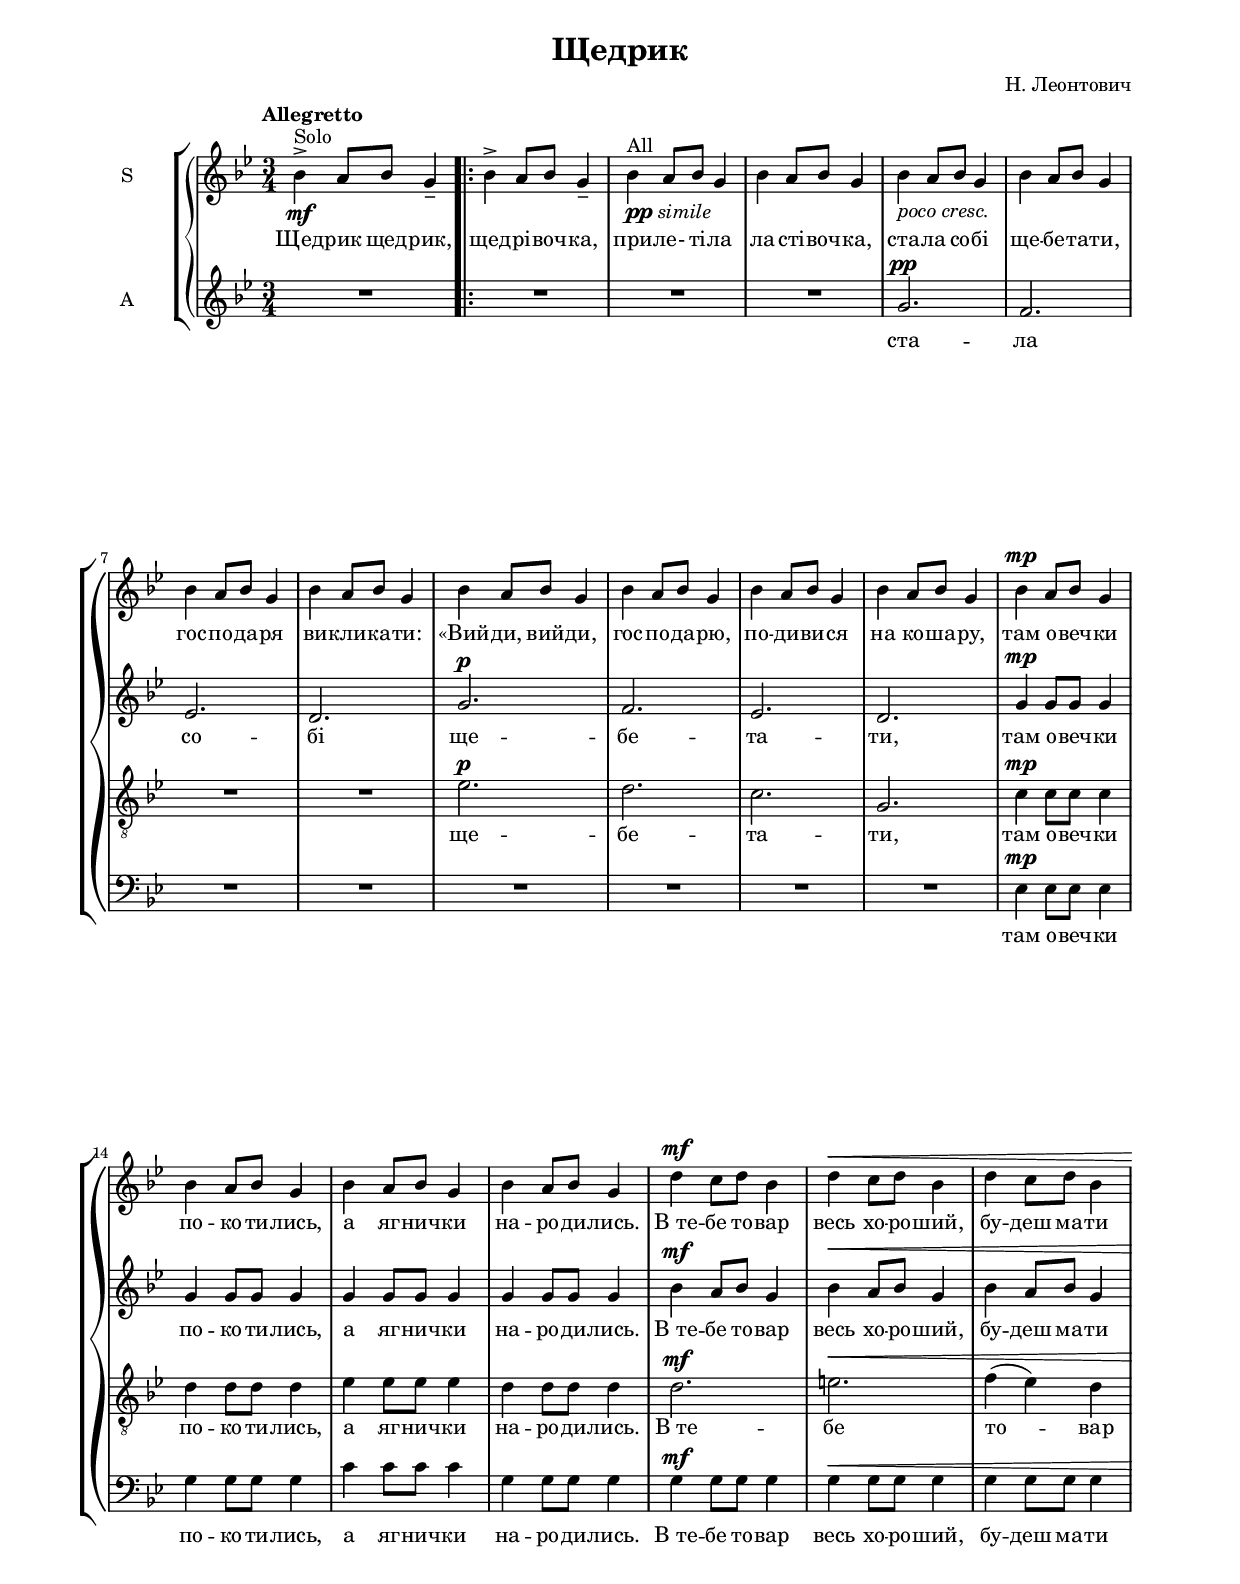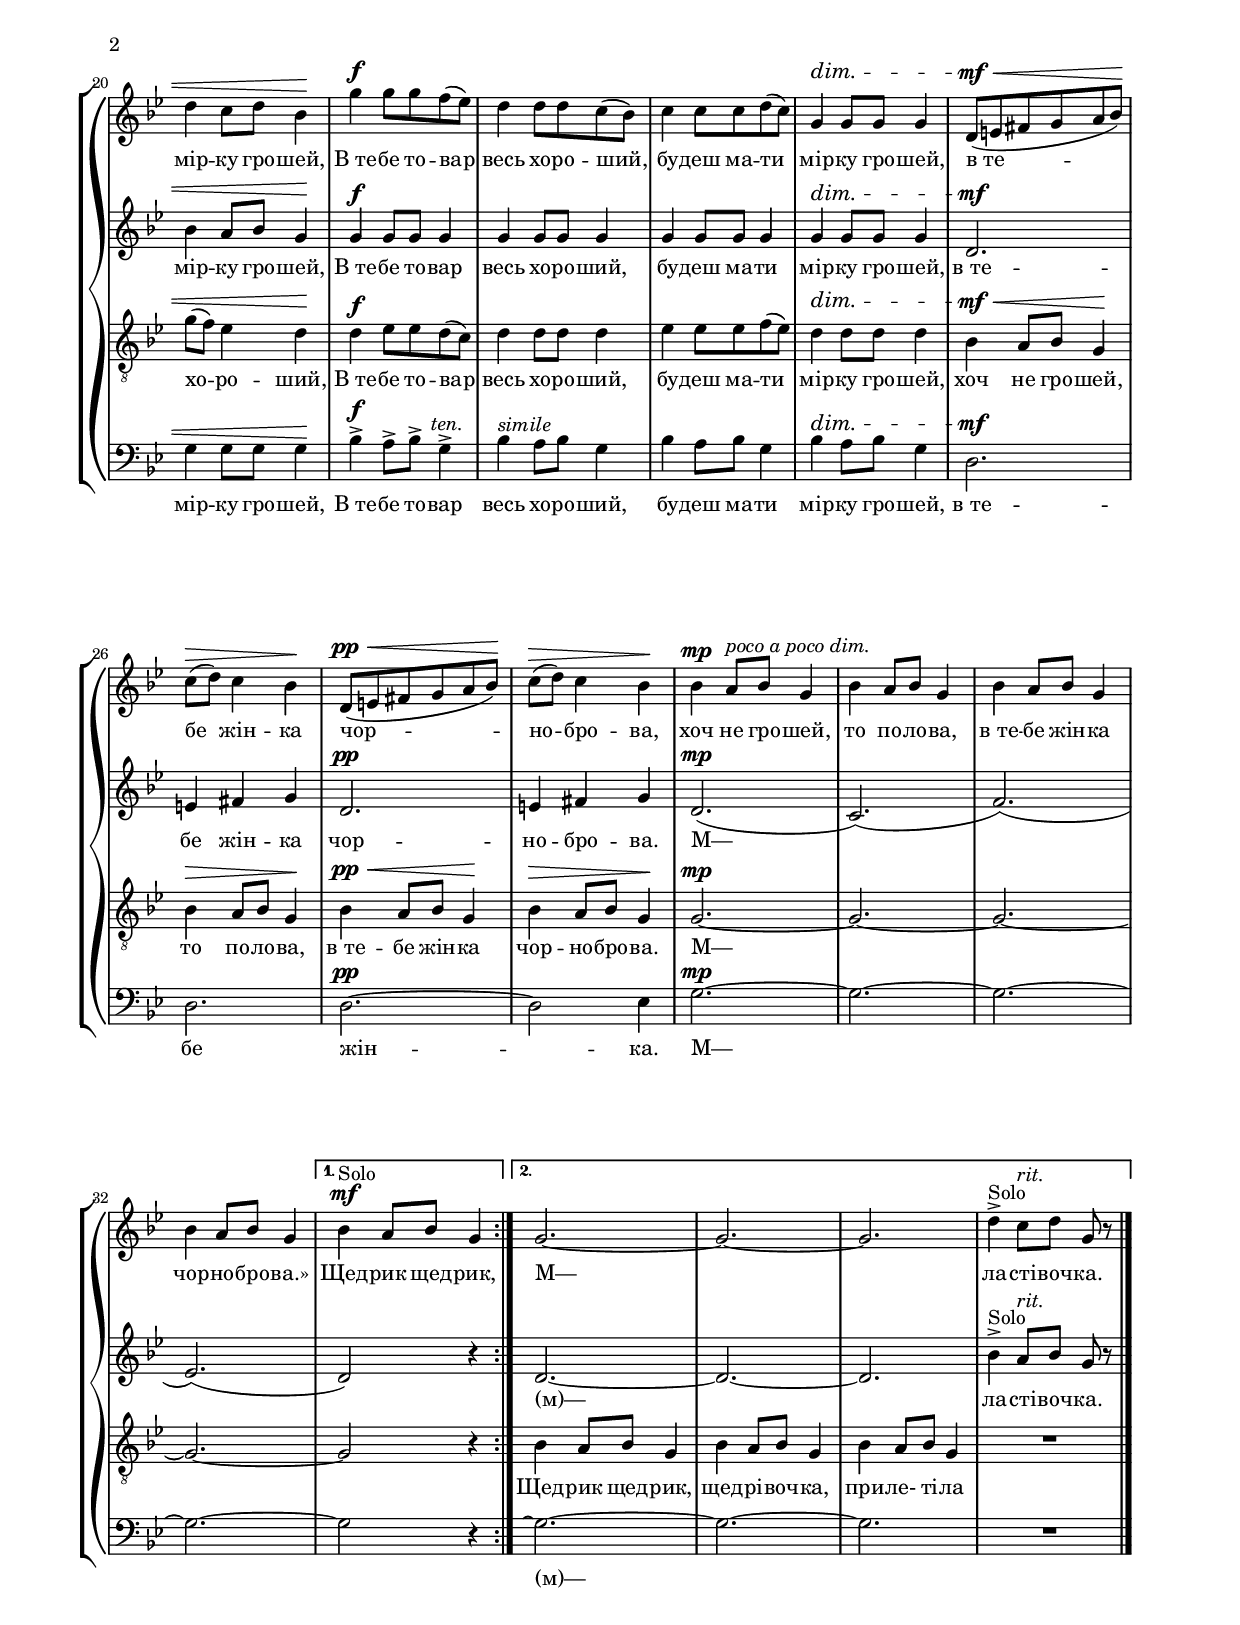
\version "2.16.2"
\include "english.ly"

#(set-global-staff-size 17)

setStaffElements = {
}

setNoteSize = {
}

setLyricSize = { }

ten = \markup { \italic \halign #-0.5 "ten." }
rit = \markup { \italic "rit." }
solo = \markup { "Solo" }
all = \markup { "All" }

\header {
  title = "Щедрик"
  composer = "Н. Леонтович"
}

\paper {
  #(set-paper-size "a4")
  left-margin = 0.725\in
  right-margin = 0.725\in
  top-margin = 0.625\in
  bottom-margin = 0.625\in
  
  ragged-last-bottom = ##f
  
  % Define the three document fonts - serif, sans serif, and monospaced
}

global = {
  \key g \minor
  \time 3/4
}

sopMusic = \relative c'' {
  bf4->-\mf^\solo a8 bf g4--
  \repeat volta 2 {
    bf-> a8 bf g4--
    bf-\markup { \dynamic "pp" \italic "simile" }^\all a8 bf g4
    bf a8 bf g4
    bf-\markup { \italic "poco cresc." } a8 bf g4
    bf a8 bf g4
    bf a8 bf g4
    bf a8 bf g4
    bf a8 bf g4
    bf a8 bf g4
    bf a8 bf g4
    bf a8 bf g4
    bf^\mp a8 bf g4
    bf a8 bf g4
    bf a8 bf g4
    bf a8 bf g4
    d'4^\mf c8 d bf4
    d^\< c8 d bf4
    d c8 d bf4
    d c8 d bf4-\!
    g'^\f g8 g f( ef)
    d4 d8 d c( bf)
    c4 c8 c d( c)
    g4^\dim g8 g g4
    d8^\mf^\<( e fs g a bf-\!)
    c^\>( d) c4 bf-\!
    d,8^\pp^\<( e fs g a bf-\!)
    c^\>( d) c4 bf-\!
    bf4^\mp a8^\markup { \italic "poco a poco dim." } bf g4
    bf a8 bf g4
    bf a8 bf g4
    bf a8 bf g4
  }
  \alternative {
    { bf4^\mf^\solo a8 bf g4 }
    { g2.~ g~ g d'4->^\solo c8^\rit[ d] g, r}
  }
}

altoMusic = \relative c'' {
  R2.
  \repeat volta 2 {
    R R R
    g2.^\pp f ef d
    g^\p f ef d
    g4^\mp g8 g g4
    g g8 g g4
    g g8 g g4
    g g8 g g4
    bf^\mf a8 bf g4 
    bf^\< a8 bf g4
    bf a8 bf g4
    bf a8 bf g4-\!
    g^\f g8 g g4
    g g8 g g4
    g g8 g g4
    g^\dim g8 g g4
    d2.^\mf e4 fs g
    d2.^\pp e4 fs g
    d2.^\mp( c)( f)( ef)(
  }
  \alternative {
    { d2) r4 }
    { d2.~ d~ d bf'4->^\solo a8^\rit[ bf] g r }
  }
}

tenorMusic = \relative c' {
  R2.
  \repeat volta 2 {
    R R R R R R R
    ef2.^\p d c g
    c4^\mp c8 c c4
    d d8 d d4
    ef ef8 ef ef4
    d d8 d d4
    d2.^\mf e^\< f4( ef) d
    g8( f) ef4 d-\!
    d^\f ef8 ef d( c)
    d4 d8 d d4
    ef ef8 ef f( ef)
    d4^\dim d8 d d4
    bf4^\mf^\< a8 bf g4-\!
    bf^\> a8 bf g4-\!
    bf4^\pp^\< a8 bf g4-\!
    bf4^\> a8 bf g4-\!
    g2.~^\mp g~ g~ g~
  }
  \alternative {
    { g2 r4 }
    { bf4 a8 bf g4 bf a8 bf g4 bf a8 bf g4 R2. }
  }
}

bassMusic = \relative c {
  R2.
  \repeat volta 2 {
    R R R R R R R R R R R
    ef4^\mp ef8 ef ef4
    g g8 g g4
    c c8 c c4
    g g8 g g4
    g^\mf g8 g g4
    g^\< g8 g g4
    g g8 g g4
    g g8 g g4-\!
    bf^>^\f a8-> bf-> g4->^\ten
    bf^\markup { \italic "simile" } a8 bf g4
    bf a8 bf g4
    bf^\dim a8 bf g4
    d2.^\mf d d~^\pp d2 ef4
    g2.^\mp~ g~ g~ g~
  }
  \alternative {
    { g2 r4 }
    { g2.\repeatTie~ g~ g R2. }
  }
  \bar "|."
}

sopWords = \lyricmode {
  Щед -- рик щед -- рик, щед -- рi -- воч -- ка,
  при -- лe- тi -- ла ла -- стi -- воч -- ка,
  ста -- ла со -- бi ще -- бе -- та -- ти,
  гос -- по -- да -- ря ви -- кли -- ка -- ти:
  
  «Вий -- ди, вий -- ди, гос -- по -- да -- рю,
  по -- ди -- ви -- ся на ко -- ша -- ру,
  там о -- веч -- ки по -- ко -- ти -- лись,
  а яг -- нич -- ки на -- ро -- ди -- лись.
  
  В_те -- бе то -- вар весь хо -- ро -- ший,
  бу -- деш ма -- ти мiр -- ку гро -- шей,
  В_те -- бе то -- вар весь хо -- ро -- ший,
  бу -- деш ма -- ти мiр -- ку гро -- шей,
  
  в_те -- бе жiн -- ка чор -- но -- бро -- ва,
  хоч не гро -- шей, то по -- ло -- ва,
  в_те -- бе жiн -- ка чор -- но -- бро -- ва.»
  
  Щед -- рик щед -- рик,
  M—
  ла -- стi -- воч -- ка.
}
sopTransWords = \lyricmode {
  Shche- dryk shche- dryk, shche- dri -- voch- ka,
  pry- le- ti -- la la- sti -- voch- ka,
  sta- la so- bi shche- be- ta- ty,
  hos- pod- ar- ya vyk- lyk- a- ty:
  
  “Vyy- dy, vyy- dy, ho- spo- dar- yu,
  po- dy- vy- sya na ko- sha- ru,
  tam o- vech- ky po- ko- ty- lys’,
  a yah- nych- ky na- ro- dy- lys’.
  
  V~te- be to- var ves’ kho- ro- shyy,
  bu- desh’ ma- ty mir- ku hro- shey,
  V~te- be to- var ves’ kho- ro- shyy,
  bu- desh’ ma- ty mir- ku hro- shey,
  
  v~te- be zhin- ka chor- no- bro- va,
  khoch ne hro- shey, to po- lo- va,
  v~te- be zhin- ka chor- no- bro- va.”
  
  Shche- dryk shche- dryk,
  M—
  la- sti -- voch- ka.
}

altoWords = \lyricmode {
  ста -- ла со -- бi ще -- бе -- та -- ти,
  там о -- веч -- ки по -- ко -- ти -- лись,
  а яг -- нич -- ки на -- ро -- ди -- лись.
  
  В_те -- бе то -- вар весь хо -- ро -- ший,
  бу -- деш ма -- ти мiр -- ку гро -- шей,
  В_те -- бе то -- вар весь хо -- ро -- ший,
  бу -- деш ма -- ти мiр -- ку гро -- шей,
  
  в_те -- бе жiн -- ка чор -- но -- бро -- ва.
  M—
  (м)—
  ла -- стi -- воч -- ка.
}
altoTransWords = \lyricmode {
  sta- la so- bi shche- be- ta- ty,
  tam o- vech- ky po- ko- ty- lys’,
  a yah- nych- ky na- ro- dy- lys’.
  
  V~te- be to- var ves’ kho- ro- shyy,
  bu- desh’ ma- ty mir- ku hro- shey,
  V~te- be to- var ves’ kho- ro- shyy,
  bu- desh’ ma- ty mir- ku hro- shey,
  
  v~te- be zhin- ka chor- no- bro- va.
  M—
  (м)—
  la- sti -- voch- ka.
}

tenorWords = \lyricmode {
  ще -- бе -- та -- ти,
  там о -- веч -- ки по -- ко -- ти -- лись,
  а яг -- нич -- ки на -- ро -- ди -- лись.
  
  В_те -- бе то -- вар хо -- ро -- ший,
  В_те -- бе то -- вар весь хо -- ро -- ший,
  бу -- деш ма -- ти мiр -- ку гро -- шей,
  
  хоч не гро -- шей, то по -- ло -- ва,
  в_те -- бе жiн -- ка чор -- но -- бро -- ва.
  
  M—
  
  Щед -- рик щед -- рик, щед -- рi -- воч -- ка,
  при -- лe- тi -- ла
}
tenorTransWords = \lyricmode {
  shche- be- ta- ty,
  tam o- vech- ky po- ko- ty- lys’,
  a yah- nych- ky na- ro- dy- lys’.
  
  V~te- be to- var kho- ro- shyy,
  V~te- be to- var ves’ kho- ro- shyy,
  bu- desh’ ma- ty mir- ku hro- shey,
  
  khoch ne hro- shey, to po- lo- va,
  v~te- be zhin- ka chor- no- bro- va.
  
  M—
  
  Shche- dryk shche- dryk, shche- dri -- voch- ka,
  pry- le- ti -- la
}

bassWords = \lyricmode {
  там о -- веч -- ки по -- ко -- ти -- лись,
  а яг -- нич -- ки на -- ро -- ди -- лись.
  
  В_те -- бе то -- вар весь хо -- ро -- ший,
  бу -- деш ма -- ти мiр -- ку гро -- шей,
  В_те -- бе то -- вар весь хо -- ро -- ший,
  бу -- деш ма -- ти мiр -- ку гро -- шей,
  
  в_те -- бе жiн -- ка.
  M—
  (м)—
}
bassTransWords = \lyricmode {
  tam o- vech- ky po- ko- ty- lys’,
  a yah- nych- ky na- ro- dy- lys’.
  
  V~te- be to- var ves’ kho- ro- shyy,
  bu- desh’ ma- ty mir- ku hro- shey,
  V~te- be to- var ves’ kho- ro- shyy,
  bu- desh’ ma- ty mir- ku hro- shey,
  
  v~te- be zhin- ka
  M—
  (м)—
}

choirStaff = \new ChoirStaff \with {
      \RemoveEmptyStaves
      \override VerticalAxisGroup.remove-first = ##t
    } <<
    \new Staff \with {
      instrumentName = \markup {\right-align "S"}
      \override StaffSymbol #'ledger-line-thickness = #'(0.4 . 0.1)
    } {
      \setStaffElements
      \global \clef treble
      \tempo "Allegretto"
      \new Voice = "sopranos" {
        \setNoteSize \sopMusic
      }
    }
    \new Lyrics \lyricsto "sopranos" {
      \setLyricSize
      \sopWords
    }
    \new Staff \with {
      instrumentName = \markup {\right-align "A"}
      \override StaffSymbol #'ledger-line-thickness = #'(0.4 . 0.1)
    } {
      \setStaffElements
      \global \clef treble
      \new Voice = "altos" {
        \setNoteSize \altoMusic
      }
    }
    \new Lyrics \lyricsto "altos" {
      \setLyricSize
      \altoWords
    }
    \new Staff \with {
      instrumentName = \markup {\right-align "T"}
      \override StaffSymbol #'ledger-line-thickness = #'(0.4 . 0.1)
    } {
      \setStaffElements
      \global \clef "treble_8"
      \new Voice = "tenors" {
        \setNoteSize \tenorMusic
      }
    }
    \new Lyrics \lyricsto "tenors" {
      \setLyricSize
      \tenorWords
    }
    \new Staff \with {
      instrumentName = \markup {\right-align "B"}
      \override StaffSymbol #'ledger-line-thickness = #'(0.4 . 0.1)
    } {
      \setStaffElements
      \global \clef bass
      \new Voice = "basses" {
        \setNoteSize \bassMusic
      }
    }
    \new Lyrics \lyricsto "basses" {
      \setLyricSize
      \bassWords
    }
  >>

\score {
  \new GrandStaff <<
    \choirStaff
  >>
  \layout { }
}

\score {
  \unfoldRepeats \choirStaff
  \midi { \tempo 4 = 184 }
}
